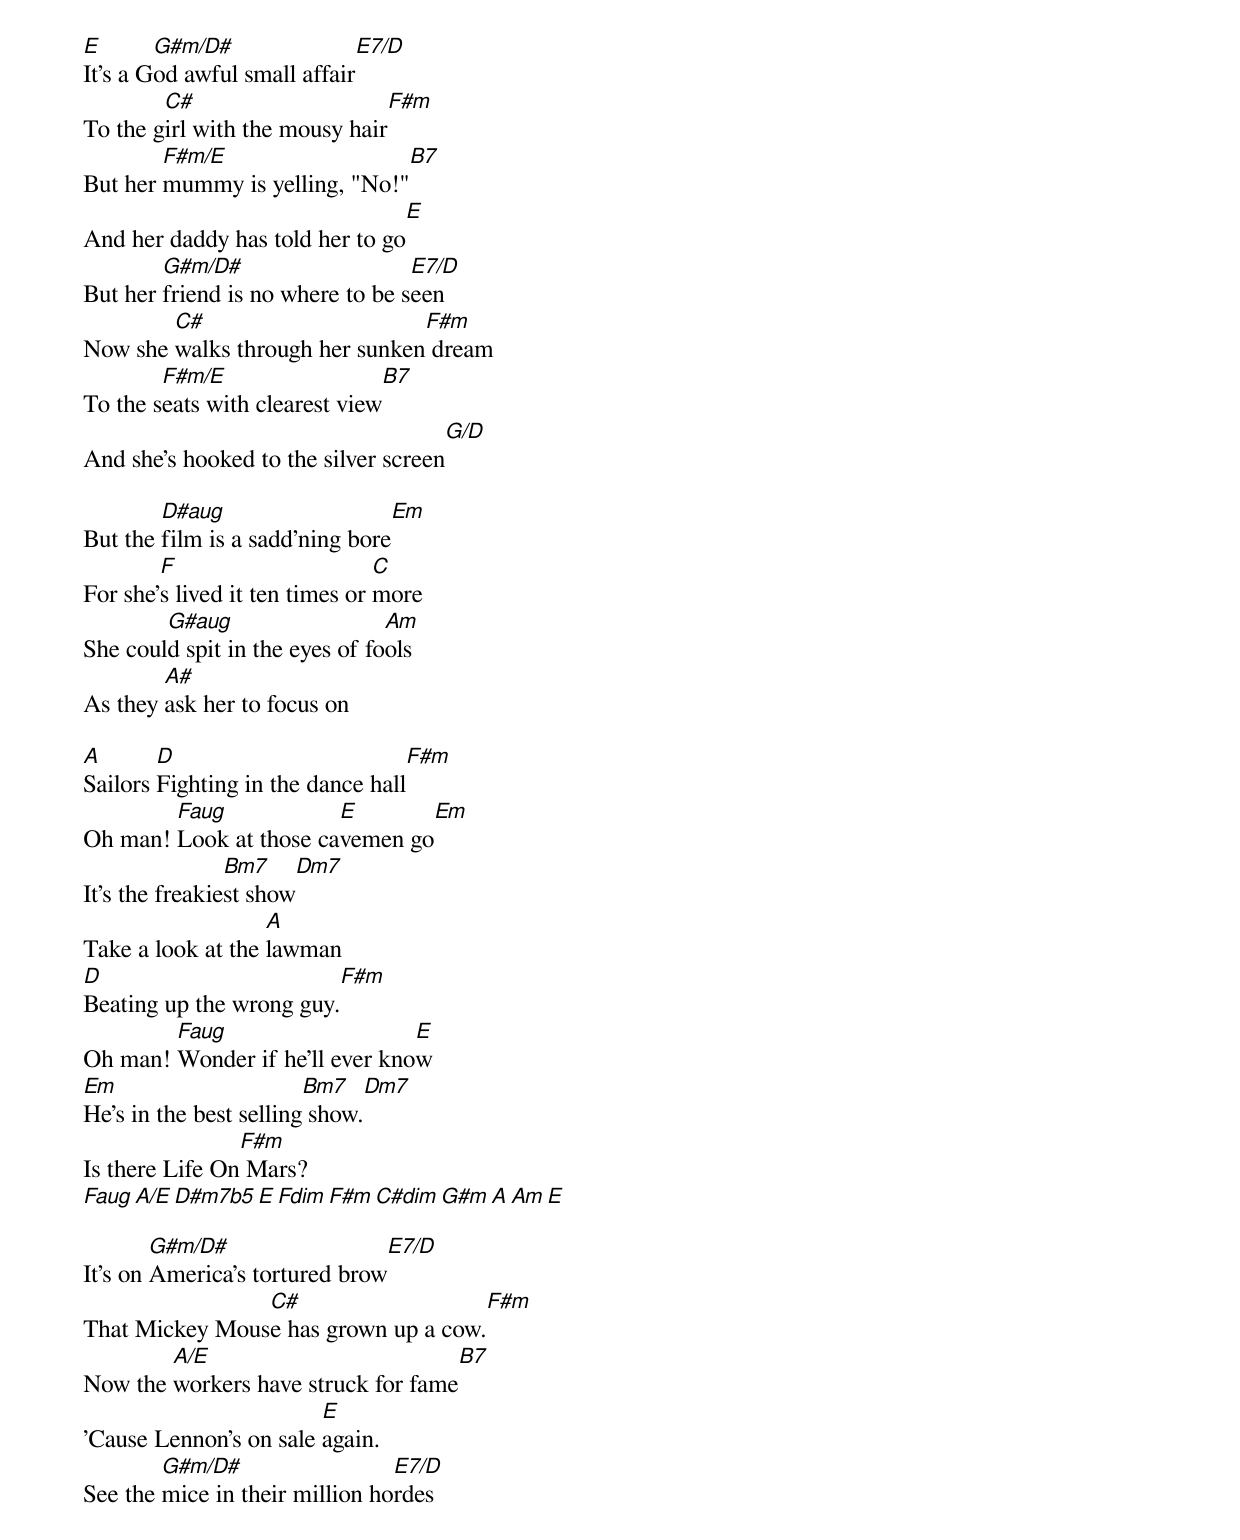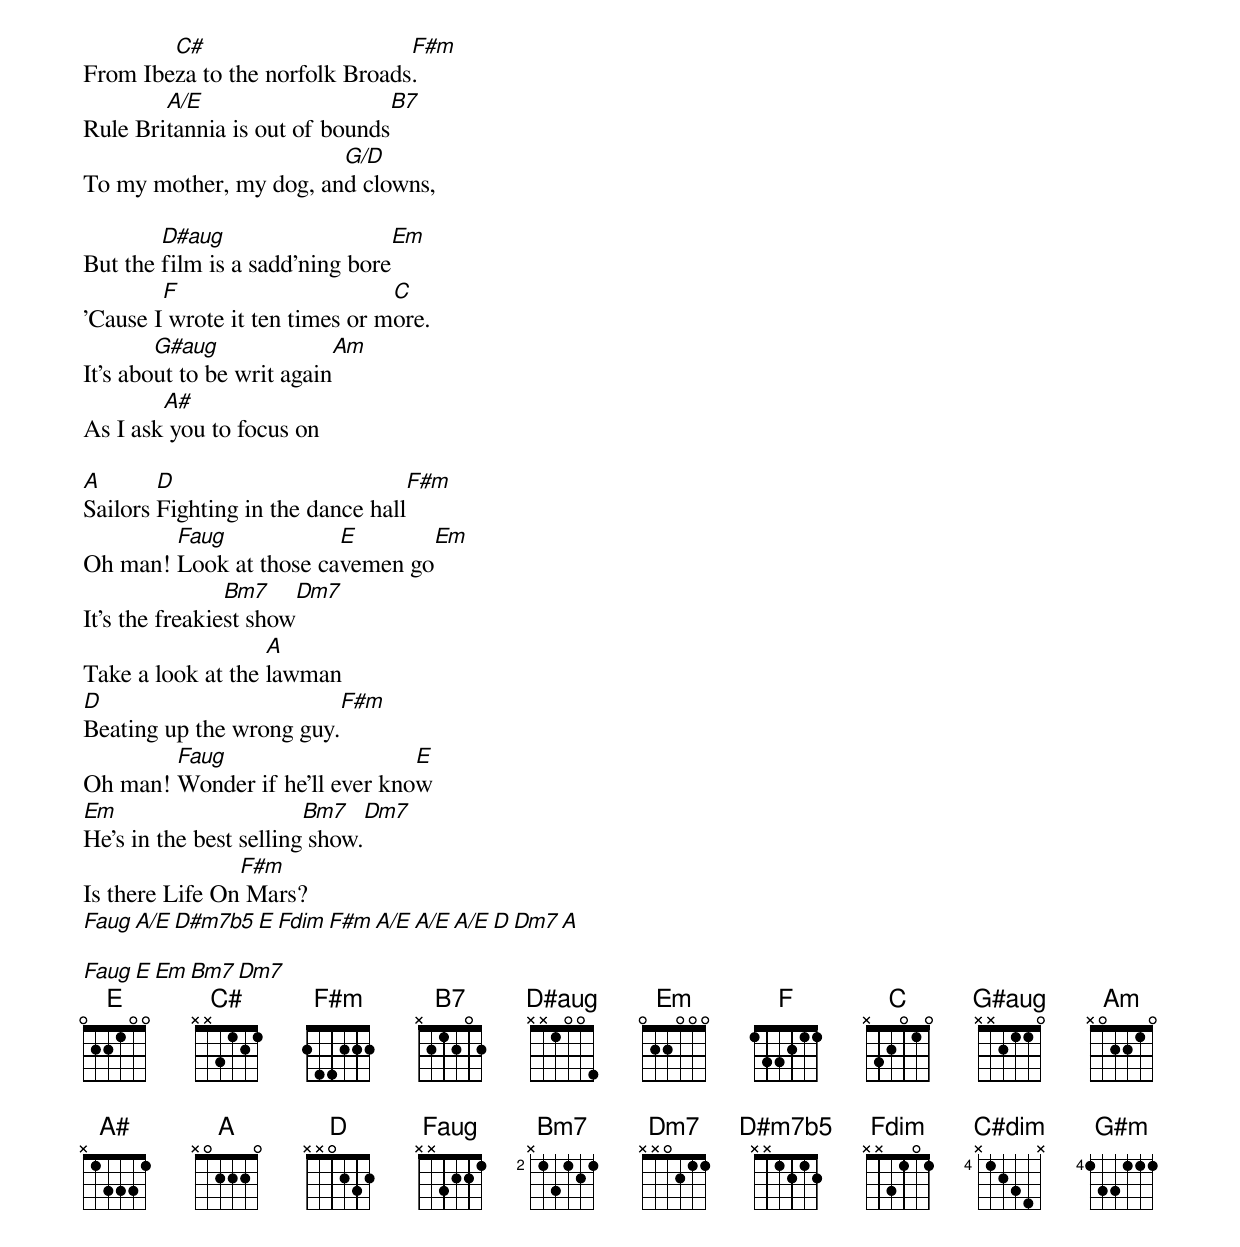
E	G#m/D#			E7/D
It's a God awful small affair
	C#			F#m
To the girl with the mousy hair
	F#m/E			B7
But her mummy is yelling, "No!"
				E
And her daddy has told her to go
	G#m/D#			  E7/D
But her friend is no where to be seen
	C#			F#m
Now she walks through her sunken dream
	F#m/E			B7
To the seats with clearest view
					G/D
And she's hooked to the silver screen

	D#aug			Em
But the film is a sadd'ning bore
	F			C
For she's lived it ten times or more
	G#aug			Am
She could spit in the eyes of fools
	A#
As they ask her to focus on

A	D				F#m
Sailors Fighting in the dance hall
	Faug		E		Em
Oh man! Look at those cavemen go
		Bm7		Dm7
It's the freakiest show
                   A
Take a look at the lawman
D				F#m
Beating up the wrong guy.
	Faug			E
Oh man! Wonder if he'll ever know
Em			Bm7		Dm7
He's in the best selling show.
		F#m
Is there Life On Mars?
Faug A/E D#m7b5 E Fdim F#m C#dim G#m A Am E

	G#m/D#			E7/D
It's on America's tortured brow
		C#			F#m
That Mickey Mouse has grown up a cow.
	A/E				B7
Now the workers have struck for fame
			E
'Cause Lennon's on sale again.
	G#m/D#			E7/D
See the mice in their million hordes
	C#			F#m
From Ibeza to the norfolk Broads.
	A/E				B7
Rule Britannia is out of bounds
			G/D
To my mother, my dog, and clowns,

	D#aug			Em
But the film is a sadd'ning bore
	F			C
'Cause I wrote it ten times or more.
	G#aug			Am
It's about to be writ again
	A#
As I ask you to focus on

A	D				F#m
Sailors Fighting in the dance hall
	Faug		E		Em
Oh man! Look at those cavemen go
		Bm7		Dm7
It's the freakiest show
                   A
Take a look at the lawman
D				F#m
Beating up the wrong guy.
	Faug			E
Oh man! Wonder if he'll ever know
Em			Bm7		Dm7
He's in the best selling show.
		F#m
Is there Life On Mars?
Faug A/E D#m7b5 E Fdim F#m A/E A/E A/E D Dm7 A

Faug E Em Bm7 Dm7
